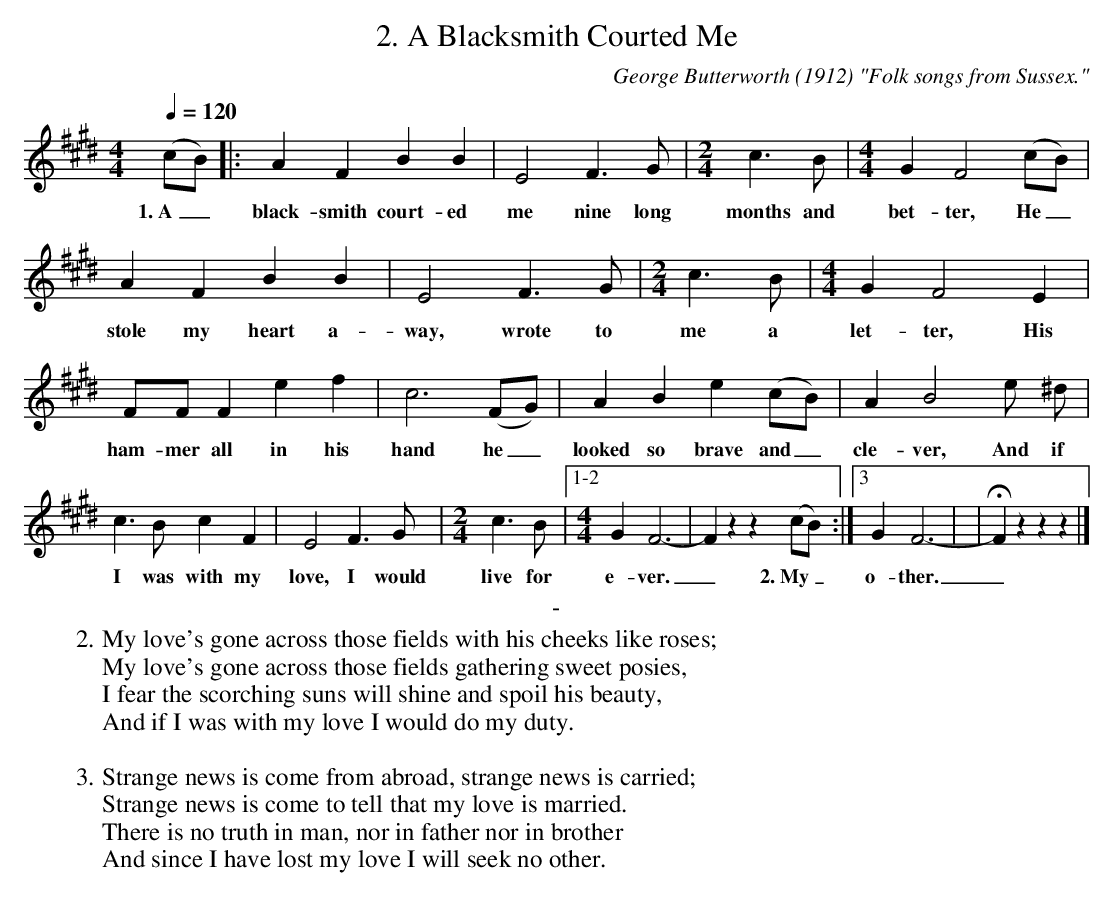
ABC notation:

X:1
T:2. A Blacksmith Courted Me
C:George Butterworth (1912) "Folk songs from Sussex."
L:1/8
Q:1/4=120
M:4/4
K:E
(cB) |: A2 F2 B2 B2 | E4 F3 G |[M:2/4] c3 B |[M:4/4] G2 F4 (cB) |$
w: 1.~A _ | black-smith court-ed | me nine long | months and | bet-ter, He_ |
A2 F2 B2 B2 | E4 F3 G |[M:2/4] c3 B |[M:4/4] G2 F4 E2 |$
w: stole my heart a- | way, wrote to | me a | let-ter, His |
FF F2 e2 f2 | c6 (FG) |  A2 B2 e2 (cB) | A2 B4 e !courtesy!^d |$
w: ham-mer all in his | hand he_ | looked so brave and_ | cle- ver, And if |
c3 B c2 F2 | E4 F3 G |[M:2/4] c3 B |1-2 [M:4/4] G2 F6- | F2 z2 z2 (cB):|3 G2 F6- | | HF2 z2 z2 z2 |]
w: I was with my | love, I would | live for | e-ver._2.~My_  | o-ther._ |
T: -
W: 2. My love's gone across those fields with his cheeks like roses;
W: My love's gone across those fields gathering sweet posies,
W: I fear the scorching suns will shine and spoil his beauty,
W: And if I was with my love I would do my duty.
W:
W: 3. Strange news is come from abroad, strange news is carried;
W: Strange news is come to tell that my love is married.
W: There is no truth in man, nor in father nor in brother
W: And since I have lost my love I will seek no other.
